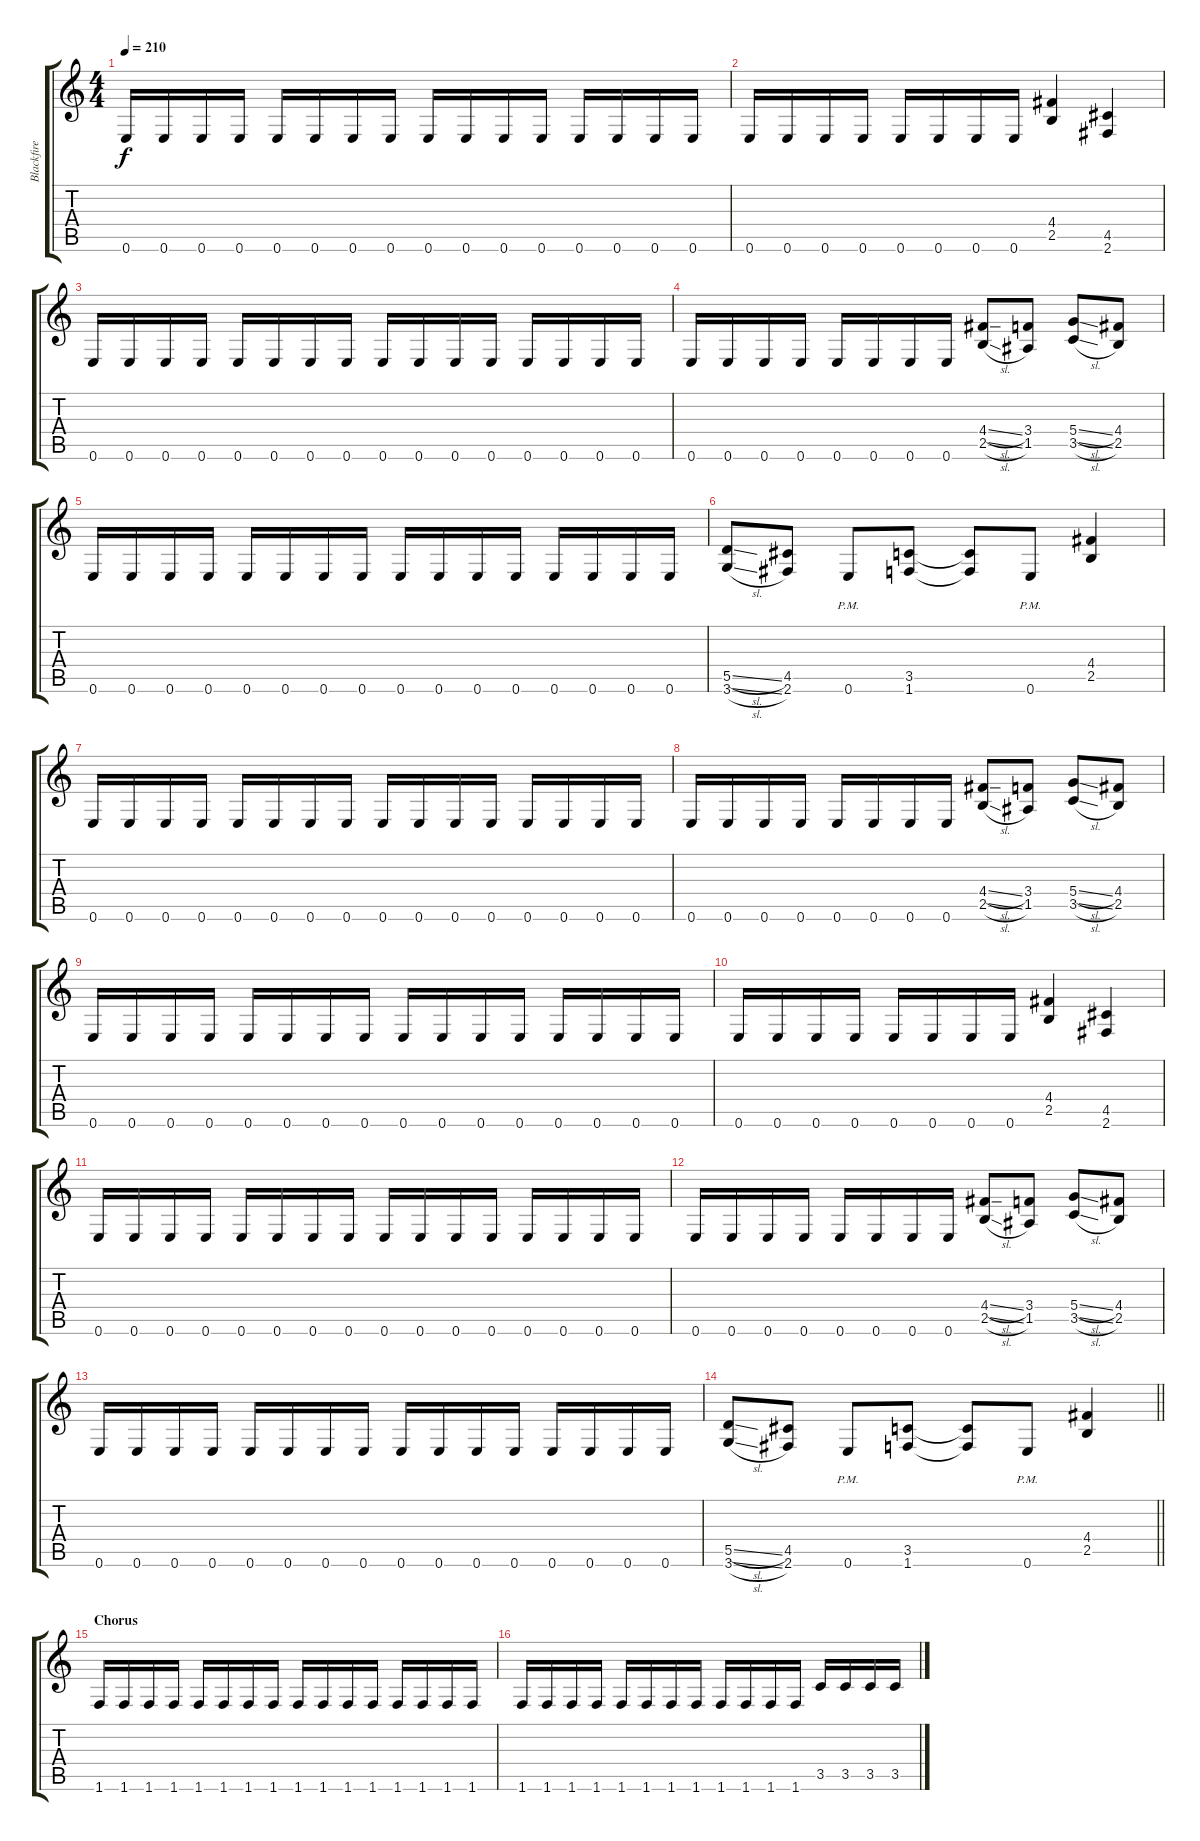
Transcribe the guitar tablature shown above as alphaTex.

\track ("Blackfire (r)" "Blackfire ") {instrument distortionguitar}
\staff {score tabs}
\tuning (E4 B3 G3 D3 A2 E2) {hide}
\ts (4 4)
\tempo 210
\clef g2
\ks c
0.6.16{dy f} 0.6.16 0.6.16 0.6.16 0.6.16 0.6.16 0.6.16 0.6.16 0.6.16 0.6.16 0.6.16 0.6.16 0.6.16 0.6.16 0.6.16 0.6.16 |
0.6.16 0.6.16 0.6.16 0.6.16 0.6.16 0.6.16 0.6.16 0.6.16 (4.4 2.5).4 (4.5 2.6).4 |
0.6.16 0.6.16 0.6.16 0.6.16 0.6.16 0.6.16 0.6.16 0.6.16 0.6.16 0.6.16 0.6.16 0.6.16 0.6.16 0.6.16 0.6.16 0.6.16 |
0.6.16 0.6.16 0.6.16 0.6.16 0.6.16 0.6.16 0.6.16 0.6.16 (4.4{sl} 2.5{sl}).8 (3.4 1.5).8 (5.4{sl} 3.5{sl}).8 (4.4 2.5).8 |
0.6.16 0.6.16 0.6.16 0.6.16 0.6.16 0.6.16 0.6.16 0.6.16 0.6.16 0.6.16 0.6.16 0.6.16 0.6.16 0.6.16 0.6.16 0.6.16 |
(5.5{sl} 3.6{sl}).8 (4.5 2.6).8 0.6{pm}.8 (3.5 1.6).8 (3.5{t} 1.6{t}).8 0.6{pm}.8 (4.4 2.5).4 |
0.6.16 0.6.16 0.6.16 0.6.16 0.6.16 0.6.16 0.6.16 0.6.16 0.6.16 0.6.16 0.6.16 0.6.16 0.6.16 0.6.16 0.6.16 0.6.16 |
0.6.16 0.6.16 0.6.16 0.6.16 0.6.16 0.6.16 0.6.16 0.6.16 (4.4{sl} 2.5{sl}).8 (3.4 1.5).8 (5.4{sl} 3.5{sl}).8 (4.4 2.5).8 |
0.6.16 0.6.16 0.6.16 0.6.16 0.6.16 0.6.16 0.6.16 0.6.16 0.6.16 0.6.16 0.6.16 0.6.16 0.6.16 0.6.16 0.6.16 0.6.16 |
0.6.16 0.6.16 0.6.16 0.6.16 0.6.16 0.6.16 0.6.16 0.6.16 (4.4 2.5).4 (4.5 2.6).4 |
0.6.16 0.6.16 0.6.16 0.6.16 0.6.16 0.6.16 0.6.16 0.6.16 0.6.16 0.6.16 0.6.16 0.6.16 0.6.16 0.6.16 0.6.16 0.6.16 |
0.6.16 0.6.16 0.6.16 0.6.16 0.6.16 0.6.16 0.6.16 0.6.16 (4.4{sl} 2.5{sl}).8 (3.4 1.5).8 (5.4{sl} 3.5{sl}).8 (4.4 2.5).8 |
0.6.16 0.6.16 0.6.16 0.6.16 0.6.16 0.6.16 0.6.16 0.6.16 0.6.16 0.6.16 0.6.16 0.6.16 0.6.16 0.6.16 0.6.16 0.6.16 |
\barLineRight lightlight
(5.5{sl} 3.6{sl}).8 (4.5 2.6).8 0.6{pm}.8 (3.5 1.6).8 (3.5{t} 1.6{t}).8 0.6{pm}.8 (4.4 2.5).4 |
\section ("" "Chorus")
1.6.16 1.6.16 1.6.16 1.6.16 1.6.16 1.6.16 1.6.16 1.6.16 1.6.16 1.6.16 1.6.16 1.6.16 1.6.16 1.6.16 1.6.16 1.6.16 |
1.6.16 1.6.16 1.6.16 1.6.16 1.6.16 1.6.16 1.6.16 1.6.16 1.6.16 1.6.16 1.6.16 1.6.16 3.5.16 3.5.16 3.5.16 3.5.16
